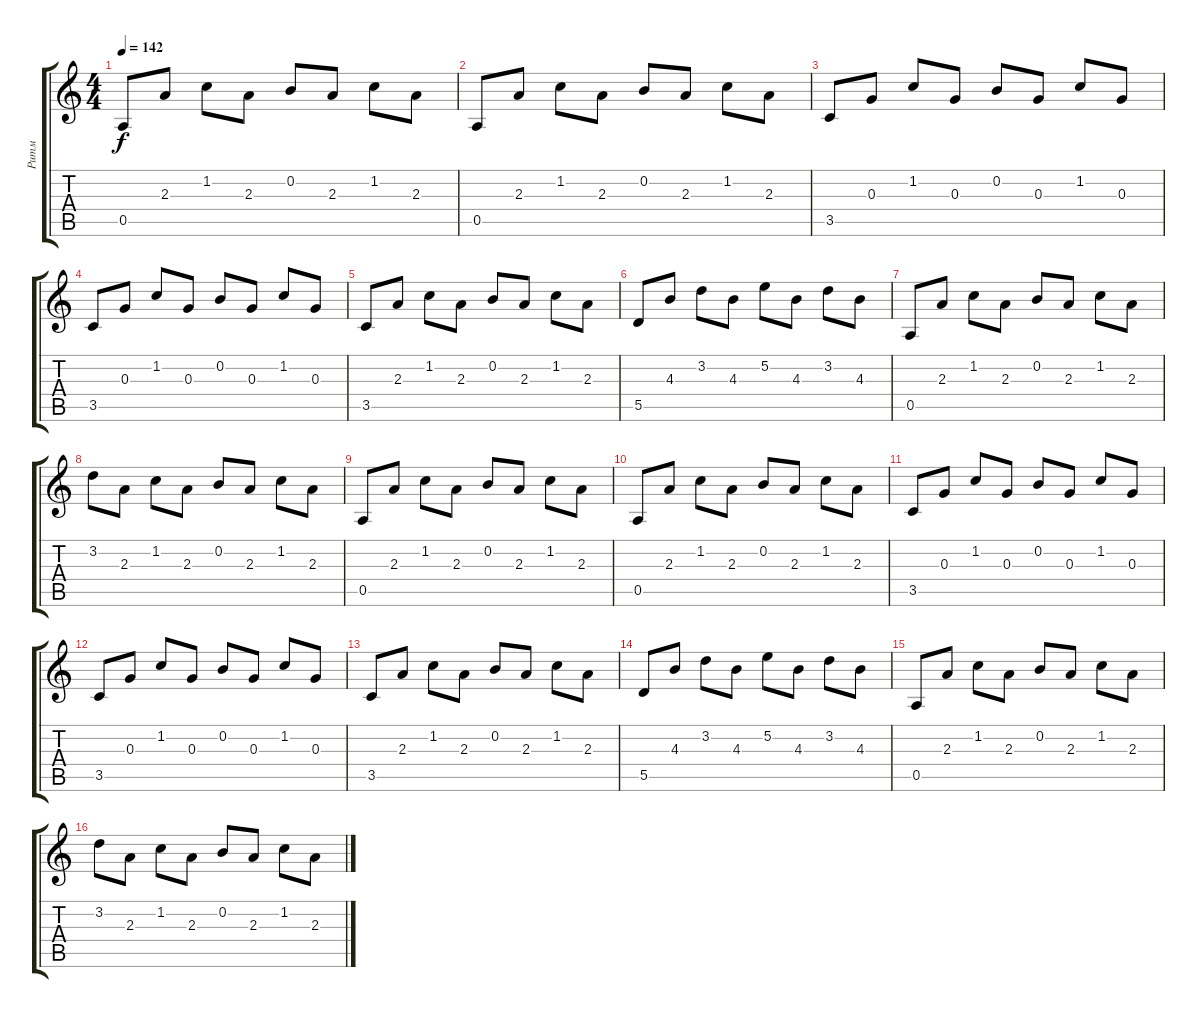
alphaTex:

\track ("Ритм" "Ритм") {instrument acousticguitarsteel}
\staff {score tabs}
\tuning (E4 B3 G3 D3 A2 E2) {hide}
\ts (4 4)
\tempo 142
\clef g2
\ks c
0.5.8{dy f} 2.3.8 1.2.8 2.3.8 0.2.8 2.3.8 1.2.8 2.3.8 |
0.5.8 2.3.8 1.2.8 2.3.8 0.2.8 2.3.8 1.2.8 2.3.8 |
3.5.8 0.3.8 1.2.8 0.3.8 0.2.8 0.3.8 1.2.8 0.3.8 |
3.5.8 0.3.8 1.2.8 0.3.8 0.2.8 0.3.8 1.2.8 0.3.8 |
3.5.8 2.3.8 1.2.8 2.3.8 0.2.8 2.3.8 1.2.8 2.3.8 |
5.5.8 4.3.8 3.2.8 4.3.8 5.2.8 4.3.8 3.2.8 4.3.8 |
0.5.8 2.3.8 1.2.8 2.3.8 0.2.8 2.3.8 1.2.8 2.3.8 |
3.2.8 2.3.8 1.2.8 2.3.8 0.2.8 2.3.8 1.2.8 2.3.8 |
0.5.8 2.3.8 1.2.8 2.3.8 0.2.8 2.3.8 1.2.8 2.3.8 |
0.5.8 2.3.8 1.2.8 2.3.8 0.2.8 2.3.8 1.2.8 2.3.8 |
3.5.8 0.3.8 1.2.8 0.3.8 0.2.8 0.3.8 1.2.8 0.3.8 |
3.5.8 0.3.8 1.2.8 0.3.8 0.2.8 0.3.8 1.2.8 0.3.8 |
3.5.8 2.3.8 1.2.8 2.3.8 0.2.8 2.3.8 1.2.8 2.3.8 |
5.5.8 4.3.8 3.2.8 4.3.8 5.2.8 4.3.8 3.2.8 4.3.8 |
0.5.8 2.3.8 1.2.8 2.3.8 0.2.8 2.3.8 1.2.8 2.3.8 |
3.2.8 2.3.8 1.2.8 2.3.8 0.2.8 2.3.8 1.2.8 2.3.8
